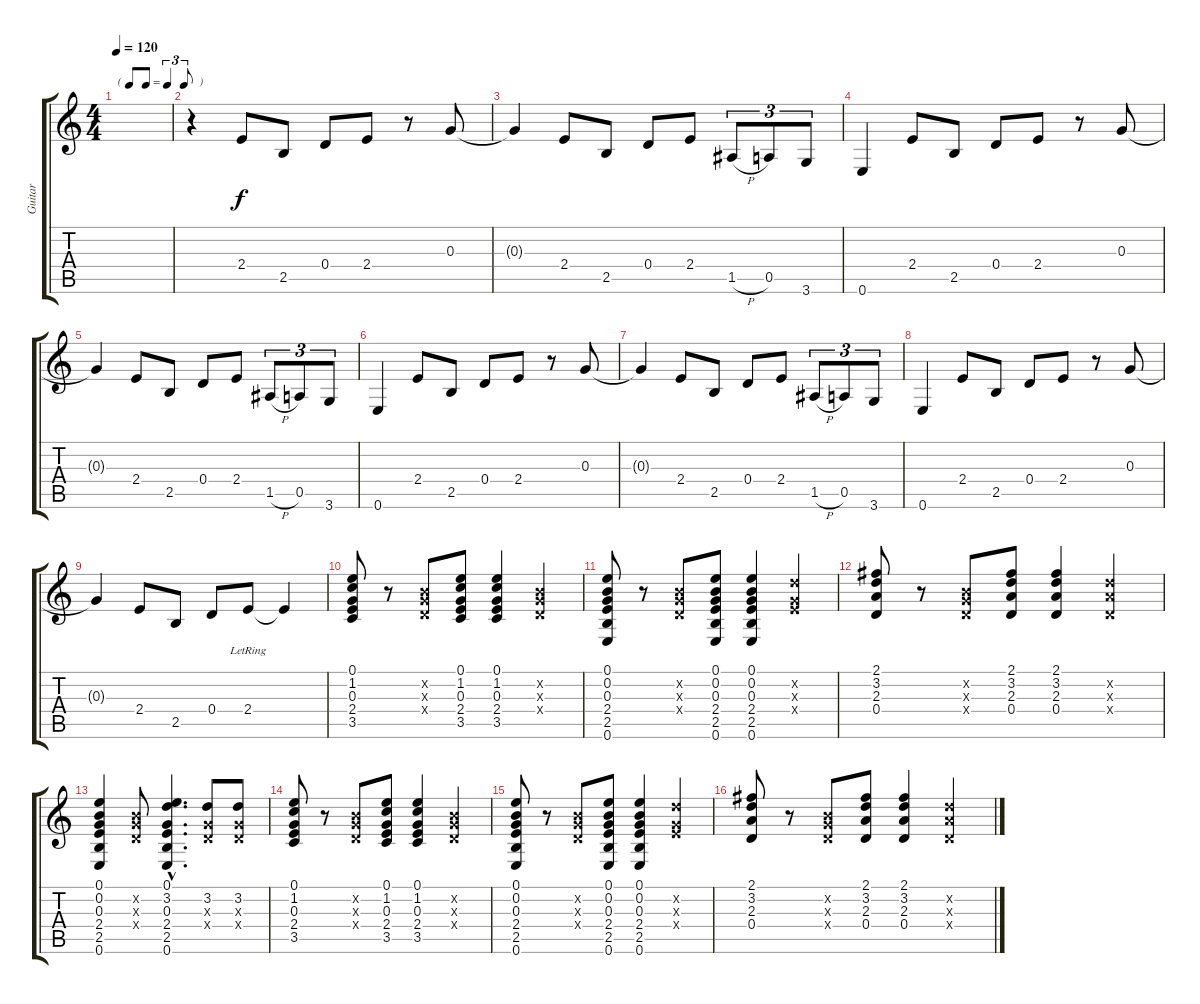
\track ("Guitar" "Guitar") {instrument acousticguitarsteel}
\staff {score tabs}
\tuning (E4 B3 G3 D3 A2 E2) {hide}
\ts (4 4)
\tf triplet8th
\tempo 120
\clef g2
\ks c
|
r.4 2.4.8 2.5.8 0.4.8 2.4.8 r.8 0.3.8 |
0.3{t}.4 2.4.8 2.5.8 0.4.8 2.4.8 1.5{h}.8{tu (3 2)} 0.5.8{tu (3 2)} 3.6.8{tu (3 2)} |
0.6.4 2.4.8 2.5.8 0.4.8 2.4.8 r.8 0.3.8 |
0.3{t}.4 2.4.8 2.5.8 0.4.8 2.4.8 1.5{h}.8{tu (3 2)} 0.5.8{tu (3 2)} 3.6.8{tu (3 2)} |
0.6.4 2.4.8 2.5.8 0.4.8 2.4.8 r.8 0.3.8 |
0.3{t}.4 2.4.8 2.5.8 0.4.8 2.4.8 1.5{h}.8{tu (3 2)} 0.5.8{tu (3 2)} 3.6.8{tu (3 2)} |
0.6.4 2.4.8 2.5.8 0.4.8 2.4.8 r.8 0.3.8 |
0.3{t}.4 2.4.8 2.5.8 0.4.8 2.4{lr}.8 2.4{t}.4 |
(0.1 1.2 0.3 2.4 3.5).8 r.8 (0.2{x} 0.3{x} 0.4{x}).8 (0.1 1.2 0.3 2.4 3.5).8 (0.1 1.2 0.3 2.4 3.5).4 (0.2{x} 0.3{x} 0.4{x}).4 |
(0.1 0.2 0.3 2.4 2.5 0.6).8 r.8 (0.2{x} 0.3{x} 0.4{x}).8 (0.1 0.2 0.3 2.4 2.5 0.6).8 (0.1 0.2 0.3 2.4 2.5 0.6).4 (3.2{x} 0.3{x} 2.4{x}).4 |
(2.1 3.2 2.3 0.4).8 r.8 (0.2{x} 0.3{x} 0.4{x}).8 (2.1 3.2 2.3 0.4).8 (2.1 3.2 2.3 0.4).4 (3.2{x} 2.3{x} 0.4{x}).4 |
(0.1 0.2 0.3 2.4 2.5 0.6).4 (0.2{x} 0.3{x} 0.4{x}).8 (0.1{hac} 3.2{hac} 0.3{hac} 2.4{hac} 2.5{hac} 0.6{hac}).4{d} (3.2 0.3{x} 0.4{x}).8 (3.2 0.3{x} 0.4{x}).8 |
(0.1 1.2 0.3 2.4 3.5).8 r.8 (0.2{x} 0.3{x} 0.4{x}).8 (0.1 1.2 0.3 2.4 3.5).8 (0.1 1.2 0.3 2.4 3.5).4 (0.2{x} 0.3{x} 0.4{x}).4 |
(0.1 0.2 0.3 2.4 2.5 0.6).8 r.8 (0.2{x} 0.3{x} 0.4{x}).8 (0.1 0.2 0.3 2.4 2.5 0.6).8 (0.1 0.2 0.3 2.4 2.5 0.6).4 (3.2{x} 0.3{x} 2.4{x}).4 |
(2.1 3.2 2.3 0.4).8 r.8 (0.2{x} 0.3{x} 0.4{x}).8 (2.1 3.2 2.3 0.4).8 (2.1 3.2 2.3 0.4).4 (3.2{x} 2.3{x} 0.4{x}).4
